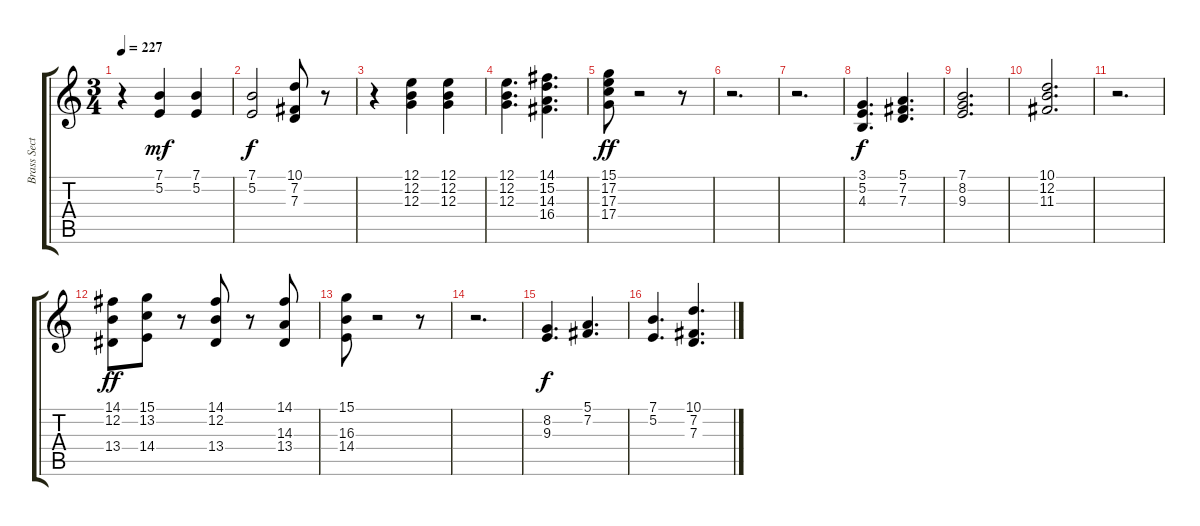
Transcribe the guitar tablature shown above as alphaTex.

\track ("Brass Section" "Brass Sect") {instrument brasssection}
\staff {score tabs}
\tuning (E4 B3 G3 D3 A2 E2) {hide}
\ts (3 4)
\tempo 227
\clef g2
\ks c
r.4{dy f} (7.1 5.2).4{dy mf} (7.1 5.2).4 |
(7.1 5.2).2{dy f} (10.1 7.2 7.3).8 r.8 |
r.4 (12.1 12.2 12.3).4 (12.1 12.2 12.3).4 |
(12.1 12.2 12.3).4{d} (14.1 15.2 14.3 16.4).4{d} |
(15.1 17.2 17.3 17.4).8{dy ff} r.2 r.8 |
r.2{d} |
r.2{d} |
(3.1 5.2 4.3).4{d dy f} (5.1 7.2 7.3).4{d} |
(7.1 8.2 9.3).2{d} |
(10.1 12.2 11.3).2{d} |
r.2{d} |
(14.1 12.2 13.4).8{dy ff} (15.1 13.2 14.4).8 r.8 (14.1 12.2 13.4).8 r.8 (14.1 14.3 13.4).8 |
(15.1 16.3 14.4).8 r.2 r.8 |
r.2{d} |
(8.2 9.3).4{d dy f} (5.1 7.2).4{d} |
(7.1 5.2).4{d} (10.1 7.2 7.3).4{d}
